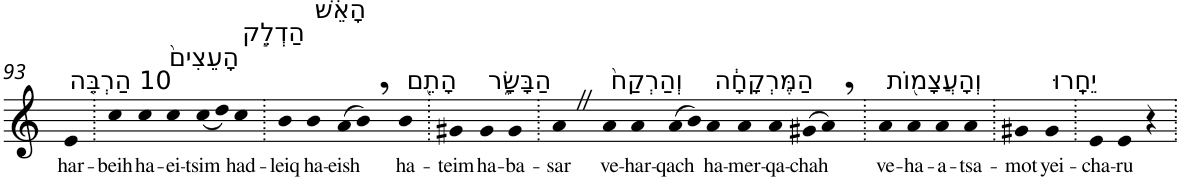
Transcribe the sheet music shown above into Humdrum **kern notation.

**kern	**text
*part1	*part1
*staff1	*staff1
*I"Piano	*
*I'Pno	*
!!LO:PB:g=z
*clefG2	*
*k[]	*
=93	=93
!LO:TX:a:t=10 הַרְבֵּ֤ה	!
!	!LO:LY:b
4e	har-
=94.	=94.
!	!LO:LY:b
4cc	-beih
!LO:TX:a:t=הָעֵצִים֙	!
!	!LO:LY:b
4cc	ha-
!	!LO:LY:b
4cc	-ei-
!	!LO:LY:b
(<8cc	-tsim
8dd)	.
!LO:TX:a:t=הַדְלֵ֣ק	!
!	!LO:LY:b
4cc	had-
=95.	=95.
!	!LO:LY:b
4b	-leiq
!LO:TX:a:t=הָאֵ֔שׁ	!
!	!LO:LY:b
4b	ha-
!	!LO:LY:b
(>8a	-eish
8b,)	.
!LO:TX:a:t=הָתֵ֖ם	!
!	!LO:LY:b
4b	ha-
=96.	=96.
!	!LO:LY:b
4g#X	-teim
!LO:TX:a:t=הַבָּשָׂ֑ר	!
!	!LO:LY:b
4g#	ha-
!	!LO:LY:b
4g#	-ba-
=97.	=97.
!	!LO:LY:b
4aZ	-sar
!LO:TX:a:t=וְהַרְקַח֙	!
!	!LO:LY:b
4a	ve-
!	!LO:LY:b
4a	-har-
!	!LO:LY:b
(>8a	-qach
8b)	.
!LO:TX:a:t=הַמֶּרְקָחָ֔ה	!
!	!LO:LY:b
4a	ha-
!	!LO:LY:b
4a	-mer-
!	!LO:LY:b
4a	-qa-
!	!LO:LY:b
(>8g#X	-chah
8a,)	.
=98.	=98.
!LO:TX:a:t=וְהָעֲצָמ֖וֹת	!
!	!LO:LY:b
4a	ve-
!	!LO:LY:b
4a	-ha-
!	!LO:LY:b
4a	-a-
!	!LO:LY:b
4a	-tsa-
=99.	=99.
!	!LO:LY:b
4g#X	-mot
!LO:TX:a:t=יֵחָֽרוּ	!
!	!LO:LY:b
4g#	yei-
=100.	=100.
!	!LO:LY:b
4e	-cha-
!	!LO:LY:b
4e	-ru
4r	.
=.	=.
*-	*-
